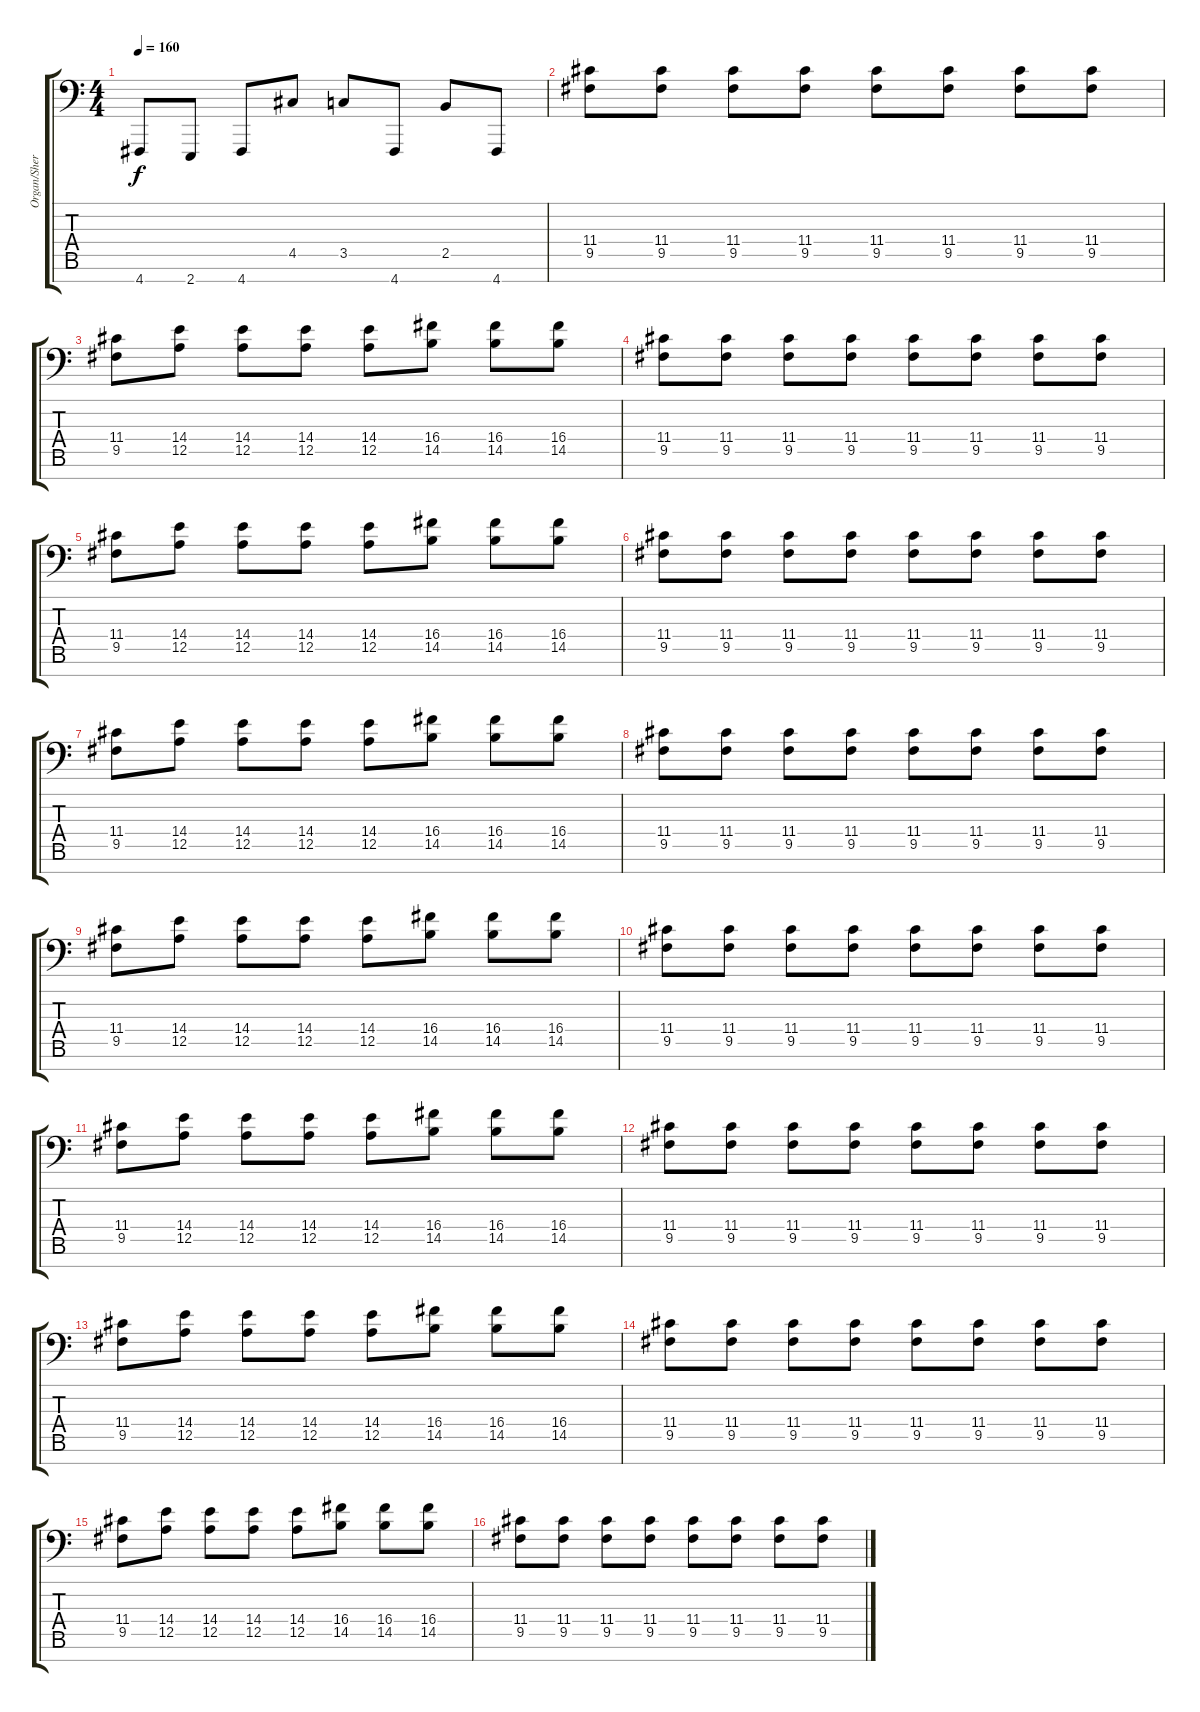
\track ("Organ/Sherinian" "Organ/Sher") {instrument lead2sawtooth}
\staff {score tabs}
\tuning (E4 B3 G3 D3 A2 E2 D1) {hide}
\ts (4 4)
\tempo 160
\clef f4
\ks c
4.7.8{dy f} 2.7.8 4.7.8 4.5.8 3.5.8 4.7.8 2.5.8 4.7.8 |
(11.4 9.5).8{volume 10 instrument lead1square} (11.4 9.5).8 (11.4 9.5).8 (11.4 9.5).8 (11.4 9.5).8 (11.4 9.5).8 (11.4 9.5).8 (11.4 9.5).8 |
(11.4 9.5).8 (14.4 12.5).8 (14.4 12.5).8 (14.4 12.5).8 (14.4 12.5).8 (16.4 14.5).8 (16.4 14.5).8 (16.4 14.5).8 |
(11.4 9.5).8 (11.4 9.5).8 (11.4 9.5).8 (11.4 9.5).8 (11.4 9.5).8 (11.4 9.5).8 (11.4 9.5).8 (11.4 9.5).8 |
(11.4 9.5).8 (14.4 12.5).8 (14.4 12.5).8 (14.4 12.5).8 (14.4 12.5).8 (16.4 14.5).8 (16.4 14.5).8 (16.4 14.5).8 |
(11.4 9.5).8 (11.4 9.5).8 (11.4 9.5).8 (11.4 9.5).8 (11.4 9.5).8 (11.4 9.5).8 (11.4 9.5).8 (11.4 9.5).8 |
(11.4 9.5).8 (14.4 12.5).8 (14.4 12.5).8 (14.4 12.5).8 (14.4 12.5).8 (16.4 14.5).8 (16.4 14.5).8 (16.4 14.5).8 |
(11.4 9.5).8 (11.4 9.5).8 (11.4 9.5).8 (11.4 9.5).8 (11.4 9.5).8 (11.4 9.5).8 (11.4 9.5).8 (11.4 9.5).8 |
(11.4 9.5).8 (14.4 12.5).8 (14.4 12.5).8 (14.4 12.5).8 (14.4 12.5).8 (16.4 14.5).8 (16.4 14.5).8 (16.4 14.5).8 |
(11.4 9.5).8 (11.4 9.5).8 (11.4 9.5).8 (11.4 9.5).8 (11.4 9.5).8 (11.4 9.5).8 (11.4 9.5).8 (11.4 9.5).8 |
(11.4 9.5).8 (14.4 12.5).8 (14.4 12.5).8 (14.4 12.5).8 (14.4 12.5).8 (16.4 14.5).8 (16.4 14.5).8 (16.4 14.5).8 |
(11.4 9.5).8 (11.4 9.5).8 (11.4 9.5).8 (11.4 9.5).8 (11.4 9.5).8 (11.4 9.5).8 (11.4 9.5).8 (11.4 9.5).8 |
(11.4 9.5).8 (14.4 12.5).8 (14.4 12.5).8 (14.4 12.5).8 (14.4 12.5).8 (16.4 14.5).8 (16.4 14.5).8 (16.4 14.5).8 |
(11.4 9.5).8 (11.4 9.5).8 (11.4 9.5).8 (11.4 9.5).8 (11.4 9.5).8 (11.4 9.5).8 (11.4 9.5).8 (11.4 9.5).8 |
(11.4 9.5).8 (14.4 12.5).8 (14.4 12.5).8 (14.4 12.5).8 (14.4 12.5).8 (16.4 14.5).8 (16.4 14.5).8 (16.4 14.5).8 |
(11.4 9.5).8 (11.4 9.5).8 (11.4 9.5).8 (11.4 9.5).8 (11.4 9.5).8 (11.4 9.5).8 (11.4 9.5).8 (11.4 9.5).8
